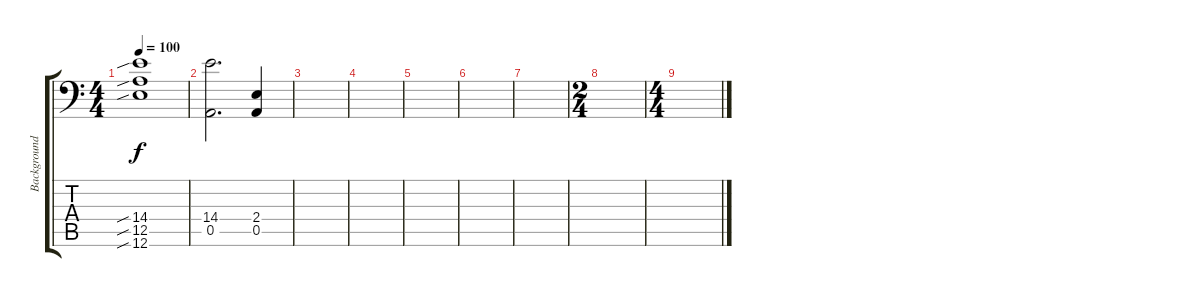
\track ("Background Guitar" "Background") {instrument distortionguitar}
\staff {score tabs}
\tuning (E3 B2 G2 D2 A1 E1) {hide}
\ts (4 4)
\tempo 100
\clef f4
\ks aminor
(14.4{sib} 12.5{sib} 12.6{sib}).1{dy f} |
(14.4 0.5).2{d} (2.4 0.5).4 |
|
|
|
|
|
\ts (2 4)
|
\ts (4 4)
